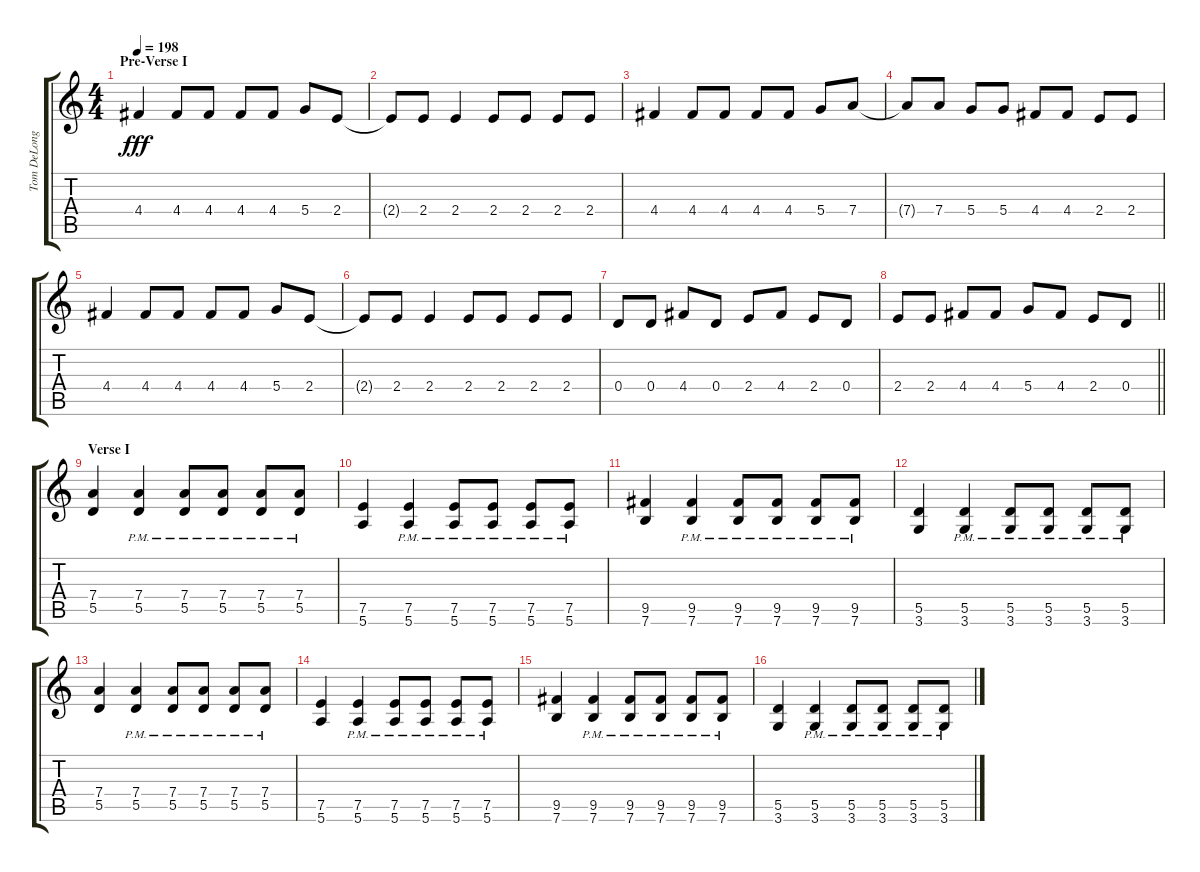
\track ("Tom DeLonge" "Tom DeLong") {instrument distortionguitar}
\staff {score tabs}
\tuning (E4 B3 G3 D3 A2 E2) {hide}
\ts (4 4)
\section ("" "Pre-Verse I")
\tempo 198
\clef g2
\ks c
4.4.4{dy fff} 4.4.8 4.4.8 4.4.8 4.4.8 5.4.8 2.4.8 |
2.4{t}.8 2.4.8 2.4.4 2.4.8 2.4.8 2.4.8 2.4.8 |
4.4.4 4.4.8 4.4.8 4.4.8 4.4.8 5.4.8 7.4.8 |
7.4{t}.8 7.4.8 5.4.8 5.4.8 4.4.8 4.4.8 2.4.8 2.4.8 |
4.4.4 4.4.8 4.4.8 4.4.8 4.4.8 5.4.8 2.4.8 |
2.4{t}.8 2.4.8 2.4.4 2.4.8 2.4.8 2.4.8 2.4.8 |
0.4.8 0.4.8 4.4.8 0.4.8 2.4.8 4.4.8 2.4.8 0.4.8 |
\barLineRight lightlight
2.4.8 2.4.8 4.4.8 4.4.8 5.4.8 4.4.8 2.4.8 0.4.8 |
\section ("" "Verse I")
(7.4 5.5).4 (7.4{pm} 5.5{pm}).4 (7.4{pm} 5.5{pm}).8 (7.4{pm} 5.5{pm}).8 (7.4{pm} 5.5{pm}).8 (7.4{pm} 5.5{pm}).8 |
(7.5 5.6).4 (7.5{pm} 5.6{pm}).4 (7.5{pm} 5.6{pm}).8 (7.5{pm} 5.6{pm}).8 (7.5{pm} 5.6{pm}).8 (7.5{pm} 5.6{pm}).8 |
(9.5 7.6).4 (9.5{pm} 7.6{pm}).4 (9.5{pm} 7.6{pm}).8 (9.5{pm} 7.6{pm}).8 (9.5{pm} 7.6{pm}).8 (9.5{pm} 7.6{pm}).8 |
(5.5 3.6).4 (5.5{pm} 3.6{pm}).4 (5.5{pm} 3.6{pm}).8 (5.5{pm} 3.6{pm}).8 (5.5{pm} 3.6{pm}).8 (5.5{pm} 3.6{pm}).8 |
(7.4 5.5).4 (7.4{pm} 5.5{pm}).4 (7.4{pm} 5.5{pm}).8 (7.4{pm} 5.5{pm}).8 (7.4{pm} 5.5{pm}).8 (7.4{pm} 5.5{pm}).8 |
(7.5 5.6).4 (7.5{pm} 5.6{pm}).4 (7.5{pm} 5.6{pm}).8 (7.5{pm} 5.6{pm}).8 (7.5{pm} 5.6{pm}).8 (7.5{pm} 5.6{pm}).8 |
(9.5 7.6).4 (9.5{pm} 7.6{pm}).4 (9.5{pm} 7.6{pm}).8 (9.5{pm} 7.6{pm}).8 (9.5{pm} 7.6{pm}).8 (9.5{pm} 7.6{pm}).8 |
(5.5 3.6).4 (5.5{pm} 3.6{pm}).4 (5.5{pm} 3.6{pm}).8 (5.5{pm} 3.6{pm}).8 (5.5{pm} 3.6{pm}).8 (5.5{pm} 3.6{pm}).8
